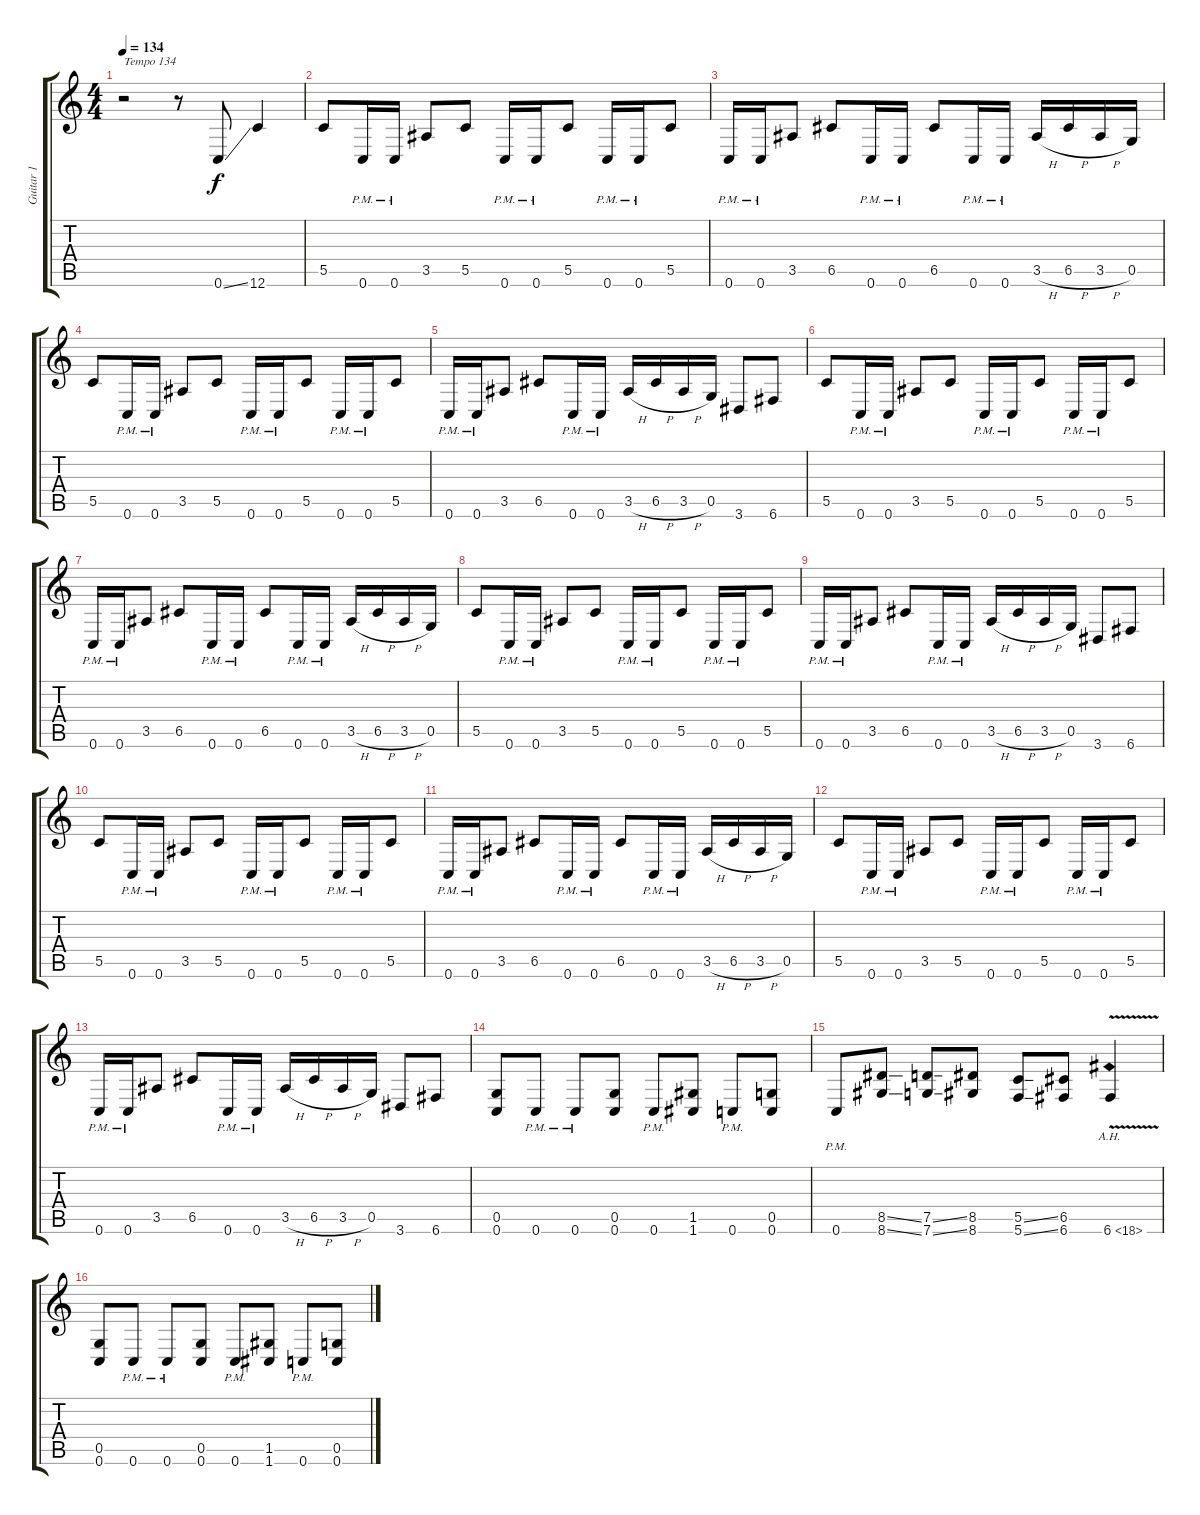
\track ("Guitar 1" "Guitar 1") {instrument distortionguitar}
\staff {score tabs}
\tuning (D4 A3 F3 C3 G2 C2) {hide}
\ts (4 4)
\tempo 134
\clef g2
\ks c
r.2{txt "Tempo 134" dy f instrument distortionguitar} r.8 0.6{ss}.8 12.6.4 |
5.5.8 0.6{pm}.16 0.6{pm}.16 3.5.8 5.5.8 0.6{pm}.16 0.6{pm}.16 5.5.8 0.6{pm}.16 0.6{pm}.16 5.5.8 |
0.6{pm}.16 0.6{pm}.16 3.5.8 6.5.8 0.6{pm}.16 0.6{pm}.16 6.5.8 0.6{pm}.16 0.6{pm}.16 3.5{h}.16 6.5{h}.16 3.5{h}.16 0.5.16 |
5.5.8 0.6{pm}.16 0.6{pm}.16 3.5.8 5.5.8 0.6{pm}.16 0.6{pm}.16 5.5.8 0.6{pm}.16 0.6{pm}.16 5.5.8 |
0.6{pm}.16 0.6{pm}.16 3.5.8 6.5.8 0.6{pm}.16 0.6{pm}.16 3.5{h}.16 6.5{h}.16 3.5{h}.16 0.5.16 3.6.8 6.6.8 |
5.5.8 0.6{pm}.16 0.6{pm}.16 3.5.8 5.5.8 0.6{pm}.16 0.6{pm}.16 5.5.8 0.6{pm}.16 0.6{pm}.16 5.5.8 |
0.6{pm}.16 0.6{pm}.16 3.5.8 6.5.8 0.6{pm}.16 0.6{pm}.16 6.5.8 0.6{pm}.16 0.6{pm}.16 3.5{h}.16 6.5{h}.16 3.5{h}.16 0.5.16 |
5.5.8 0.6{pm}.16 0.6{pm}.16 3.5.8 5.5.8 0.6{pm}.16 0.6{pm}.16 5.5.8 0.6{pm}.16 0.6{pm}.16 5.5.8 |
0.6{pm}.16 0.6{pm}.16 3.5.8 6.5.8 0.6{pm}.16 0.6{pm}.16 3.5{h}.16 6.5{h}.16 3.5{h}.16 0.5.16 3.6.8 6.6.8 |
5.5.8 0.6{pm}.16 0.6{pm}.16 3.5.8 5.5.8 0.6{pm}.16 0.6{pm}.16 5.5.8 0.6{pm}.16 0.6{pm}.16 5.5.8 |
0.6{pm}.16 0.6{pm}.16 3.5.8 6.5.8 0.6{pm}.16 0.6{pm}.16 6.5.8 0.6{pm}.16 0.6{pm}.16 3.5{h}.16 6.5{h}.16 3.5{h}.16 0.5.16 |
5.5.8 0.6{pm}.16 0.6{pm}.16 3.5.8 5.5.8 0.6{pm}.16 0.6{pm}.16 5.5.8 0.6{pm}.16 0.6{pm}.16 5.5.8 |
0.6{pm}.16 0.6{pm}.16 3.5.8 6.5.8 0.6{pm}.16 0.6{pm}.16 3.5{h}.16 6.5{h}.16 3.5{h}.16 0.5.16 3.6.8 6.6.8 |
(0.5 0.6).8 0.6{pm}.8 0.6{pm}.8 (0.5 0.6).8 0.6{pm}.8 (1.5 1.6).8 0.6{pm}.8 (0.5 0.6).8 |
0.6{pm}.8 (8.5{ss} 8.6{ss}).8 (7.5{ss} 7.6{ss}).8 (8.5 8.6).8 (5.5{ss} 5.6{ss}).8 (6.5 6.6).8 6.6{ah 12 v}.4 |
(0.5 0.6).8 0.6{pm}.8 0.6{pm}.8 (0.5 0.6).8 0.6{pm}.8 (1.5 1.6).8 0.6{pm}.8 (0.5 0.6).8
